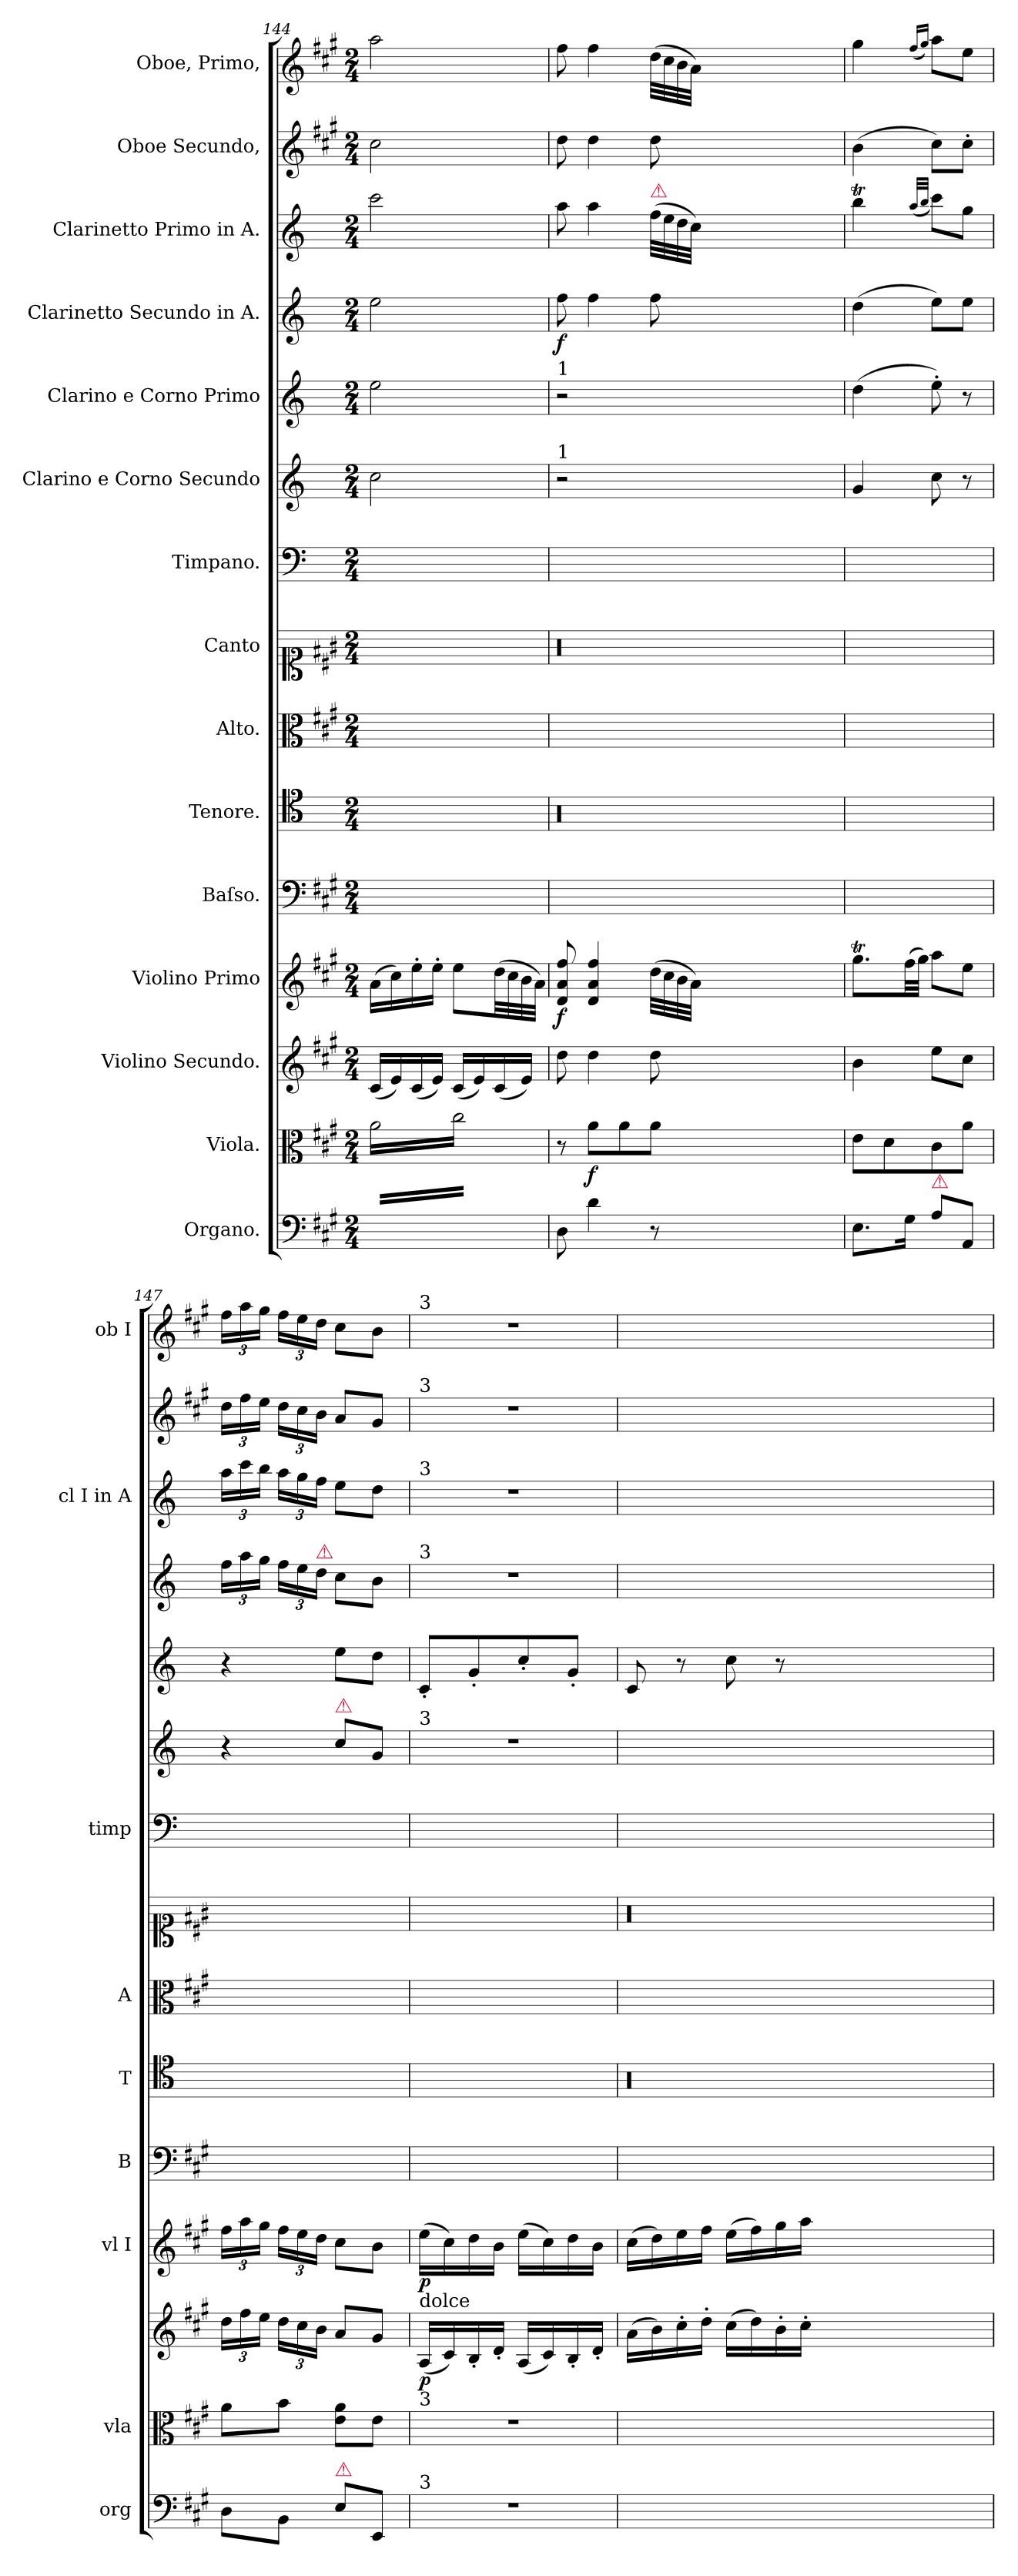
**kern	**kern	**dynam	**kern	**dynam	**kern	**dynam	**kern	**kern	**kern	**kern	**kern	**kern	**kern	**kern	**dynam	**kern	**dynam	**kern	**dynam	**kern	**dynam
*part15	*part14	*part14	*part13	*part13	*part12	*part12	*part11	*part10	*part9	*part8	*part7	*part6	*part5	*part4	*part4	*part3	*part3	*part2	*part2	*part1	*part1
*staff15	*staff14	*staff14	*staff13	*staff13	*staff12	*staff12	*staff11	*staff10	*staff9	*staff8	*staff7	*staff6	*staff5	*staff4	*staff4	*staff3	*staff3	*staff2	*staff2	*staff1	*staff1
*I"Organo.	*I"Viola.	*	*I"Violino Secundo.	*	*I"Violino Primo	*	*I"Baſso.	*I"Tenore.	*I"Alto.	*I"Canto	*I"Timpano.	*I"Clarino e Corno Secundo	*I"Clarino e Corno Primo	*I"Clarinetto Secundo in A.	*	*I"Clarinetto Primo in A.	*	*I"Oboe Secundo,	*	*I"Oboe, Primo,	*
*I'org	*I'vla	*	*	*	*I'vl I	*	*I'B	*I'T	*I'A	*	*I'timp	*	*	*	*	*I'cl I in A	*	*	*	*I'ob I	*
*clefF4	*clefC3	*	*clefG2	*	*clefG2	*	*clefF4	*clefC4	*clefC3	*clefC1	*clefF4	*clefG2	*clefG2	*clefG2	*	*clefG2	*	*clefG2	*	*clefG2	*
*	*	*	*	*	*	*	*	*	*	*	*	*ITrd2c3	*ITrd2c3	*ITrd2c3	*	*ITrd2c3	*	*	*	*	*
*k[f#c#g#]	*k[f#c#g#]	*	*k[f#c#g#]	*	*k[f#c#g#]	*	*k[f#c#g#]	*	*k[f#c#g#]	*k[f#c#g#]	*k[]	*k[f#c#g#]	*k[f#c#g#]	*k[f#c#g#]	*	*k[f#c#g#]	*	*k[f#c#g#]	*	*k[f#c#g#]	*
*A:	*A:	*	*A:	*	*A:	*	*A:	*	*A:	*A:	*	*	*	*	*	*	*	*A:	*	*A:	*
*M2/4	*M2/4	*	*M2/4	*	*M2/4	*	*M2/4	*M2/4	*M2/4	*M2/4	*M2/4	*M2/4	*M2/4	*M2/4	*	*M2/4	*	*M2/4	*	*M2/4	*
=144	=144	=144	=144	=144	=144	=144	=144	=144	=144	=144	=144	=144	=144	=144	=144	=144	=144	=144	=144	=144	=144
!LO:TX:a:color=crimson:t=⚠	!	!	!	!	!	!	!	!	!	!	!	!	!	!	!	!	!	!	!	!	!
*tremolo	*	*	*	*	*	*	*	*	*	*	*	*	*	*	*	*	*	*	*	*	*
*	*tremolo	*	*	*	*	*	*	*	*	*	*	*	*	*	*	*	*	*	*	*	*
16AA/yyLL	(16a\LL	.	(16c#/LL	.	(16a\LL	.	2ryy	2ryy	2ryy	2ryy	2ryy	2a\	2cc#\	2cc#\	.	2aa\	.	2cc#\	.	2aa\	.
16A/yy	16cc#\)	.	16e/)	.	16cc#\)	.	.	.	.	.	.	.	.	.	.	.	.	.	.	.	.
16AA/yy	16a\	.	(16c#/	.	16ee'\	.	.	.	.	.	.	.	.	.	.	.	.	.	.	.	.
16A/yy	16cc#\)	.	16e/JJ)	.	16ee'\JJ	.	.	.	.	.	.	.	.	.	.	.	.	.	.	.	.
16AA/yy	16a\	.	(16c#/LL	.	8ee\L	.	.	.	.	.	.	.	.	.	.	.	.	.	.	.	.
16A/yy	16cc#\)	.	16e/)	.	.	.	.	.	.	.	.	.	.	.	.	.	.	.	.	.	.
16AA/yy	16a\	.	(16c#/	.	(32dd\LL	.	.	.	.	.	.	.	.	.	.	.	.	.	.	.	.
.	.	.	.	.	32cc#\	.	.	.	.	.	.	.	.	.	.	.	.	.	.	.	.
16A/yyJJ	16cc#\)JJ	.	16e/JJ)	.	32b\	.	.	.	.	.	.	.	.	.	.	.	.	.	.	.	.
*	*Xtremolo	*	*	*	*	*	*	*	*	*	*	*	*	*	*	*	*	*	*	*	*
*Xtremolo	*	*	*	*	*	*	*	*	*	*	*	*	*	*	*	*	*	*	*	*	*
.	.	.	.	.	32a\JJJ)	.	.	.	.	.	.	.	.	.	.	.	.	.	.	.	.
=145	=145	=145	=145	=145	=145	=145	=145	=145	=145	=145	=145	=145	=145	=145	=145	=145	=145	=145	=145	=145	=145
!	!	!	!	!	!	!	!	!	!	!	!	!	!LO:TX:a:t=1	!	!	!	!	!	!	!	!
!	!	!	!	!	!	!	!	!	!	!	!	!LO:TX:a:t=1	!	!	!	!	!	!	!	!	!
!	!	!	!	!	!	!	!	!LO:N:vis=00	!	!LO:N:vis=00	!	!	!	!	!	!	!LO:DY:b	!	!LO:DY:b	!	!LO:DY:b
8D\	8r	.	8dd\	.	8d/ 8a/ 8ff#/	f	2ryy	0r	2ryy	0r	2ryy	2r	2r	8dd\	f	8ff#\	fort	8dd\	for	8ff#\	for
.	.	.	.	.	.	.	.	.	.	.	.	.	.	.	.	.	.	.	.	.	.
4d\	8a\L	f	4dd\	.	4d/ 4a/ 4ff#/	.	.	.	.	.	.	.	.	4dd\	.	4ff#\	.	4dd\	.	4ff#\	.
.	.	.	.	.	.	.	.	.	.	.	.	.	.	.	.	.	.	.	.	.	.
.	8a\	.	.	.	.	.	.	.	.	.	.	.	.	.	.	.	.	.	.	.	.
!	!	!	!	!	!	!	!	!	!	!	!	!	!	!	!	!LO:TX:a:color=crimson:t=⚠	!	!	!	!	!
8r	8a\J	.	8dd\	.	(32dd\LLL	.	.	.	.	.	.	.	.	8dd\	.	(32dd\LLL	.	8dd\	.	(32dd\LLL	.
.	.	.	.	.	32cc#\	.	.	.	.	.	.	.	.	.	.	32cc#\	.	.	.	32cc#\	.
.	.	.	.	.	32b\	.	.	.	.	.	.	.	.	.	.	32b\	.	.	.	32b\	.
.	.	.	.	.	32a\JJJ)	.	.	.	.	.	.	.	.	.	.	32a\JJJ)	.	.	.	32a\JJJ)	.
1.ryy	1.ryy	.	1.ryy	.	1.ryy	.	1.ryy	.	1.ryy	.	1.ryy	1.ryy	1.ryy	1.ryy	.	1.ryy	.	1.ryy	.	1.ryy	.
=146	=146	=146	=146	=146	=146	=146	=146	=146	=146	=146	=146	=146	=146	=146	=146	=146	=146	=146	=146	=146	=146
8.E\L	8e\L	.	4b\	.	8.gg#t\L	.	2ryy	2ryy	2ryy	2ryy	2ryy	4e/	(4b\	(4b\	.	4gg#t\	.	(4b\	.	4gg#\	.
.	8d\	.	.	.	.	.	.	.	.	.	.	.	.	.	.	.	.	.	.	.	.
16G#\Jk	.	.	.	.	(32ff#\LL	.	.	.	.	.	.	.	.	.	.	.	.	.	.	.	.
.	.	.	.	.	32gg#\JJJ)	.	.	.	.	.	.	.	.	.	.	.	.	.	.	.	.
.	.	.	.	.	.	.	.	.	.	.	.	.	.	.	.	(32qqff#/LLL	.	.	.	(16qqff#/LL	.
.	.	.	.	.	.	.	.	.	.	.	.	.	.	.	.	32qqgg#/JJJ	.	.	.	16qqgg#/JJ)	.
!LO:TX:a:color=crimson:t=⚠	!	!	!	!	!	!	!	!	!	!	!	!	!	!	!	!	!	!	!	!	!
8A\L	8c#\	.	8ee\L	.	8aa\L	.	.	.	.	.	.	8a\	8cc#'\)	8cc#\L)	.	8aa\L)	.	8cc#\L)	.	8aa\L	.
8AA/J	8a\J	.	8cc#\J	.	8ee\J	.	.	.	.	.	.	8r	8r	8cc#\J	.	8ee\J	.	8cc#'\J	.	8ee\J	.
=147	=147	=147	=147	=147	=147	=147	=147	=147	=147	=147	=147	=147	=147	=147	=147	=147	=147	=147	=147	=147	=147
8D\L	8a\L	.	24dd\LL	.	24ff#\LL	.	2ryy	2ryy	2ryy	2ryy	2ryy	4r	4r	24dd\LL	.	24ff#\LL	.	24dd\LL	.	24ff#\LL	.
.	.	.	24ff#\	.	24aa\	.	.	.	.	.	.	.	.	24ff#\	.	24aa\	.	24ff#\	.	24aa\	.
.	.	.	24ee\JJ	.	24gg#\JJ	.	.	.	.	.	.	.	.	24ee\JJ	.	24gg#\JJ	.	24ee\JJ	.	24gg#\JJ	.
8BB\J	8b\J	.	24dd\LL	.	24ff#\LL	.	.	.	.	.	.	.	.	24dd\LL	.	24ff#\LL	.	24dd\LL	.	24ff#\LL	.
.	.	.	24cc#\	.	24ee\	.	.	.	.	.	.	.	.	24cc#\	.	24ee\	.	24cc#\	.	24ee\	.
!	!	!	!	!	!	!	!	!	!	!	!	!	!	!LO:TX:a:color=crimson:t=⚠	!	!	!	!	!	!	!
.	.	.	24b\JJ	.	24dd\JJ	.	.	.	.	.	.	.	.	24b\JJ	.	24dd\JJ	.	24b\JJ	.	24dd\JJ	.
!	!	!	!	!	!	!	!	!	!	!	!	!LO:TX:a:color=crimson:t=⚠	!	!	!	!	!	!	!	!	!
!LO:TX:a:color=crimson:t=⚠	!	!	!	!	!	!	!	!	!	!	!	!	!	!	!	!	!	!	!	!	!
8E\L	8e\ 8a\L	.	8a/L	.	8cc#\L	.	.	.	.	.	.	8a\L	8cc#\L	8a\L	.	8cc#\L	.	8a/L	.	8cc#\L	.
8EE/J	8e\J	.	8g#/J	.	8b\J	.	.	.	.	.	.	8e/J	8b\J	8g#\J	.	8b\J	.	8g#/J	.	8b\J	.
=148	=148	=148	=148	=148	=148	=148	=148	=148	=148	=148	=148	=148	=148	=148	=148	=148	=148	=148	=148	=148	=148
!	!	!	!	!	!	!	!	!	!	!	!	!	!	!	!	!	!	!	!	!LO:TX:a:t=3	!
!	!	!	!	!	!	!	!	!	!	!	!	!	!	!	!	!	!	!LO:TX:a:t=3	!	!	!
!	!	!	!	!	!	!	!	!	!	!	!	!	!	!	!	!LO:TX:a:t=3	!	!	!	!	!
!	!	!	!	!	!	!	!	!	!	!	!	!	!	!LO:TX:a:t=3	!	!	!	!	!	!	!
!	!	!	!	!	!	!	!	!	!	!	!	!LO:TX:a:t=3	!	!	!	!	!	!	!	!	!
!	!	!	!LO:TX:a:t=dolce	!	!	!	!	!	!	!	!	!	!	!	!	!	!	!	!	!	!
!	!LO:TX:a:t=3	!	!	!	!	!	!	!	!	!	!	!	!	!	!	!	!	!	!	!	!
!LO:TX:a:t=3	!	!	!	!	!	!	!	!	!	!	!	!	!	!	!	!	!	!	!	!	!
!LO:N:vis=0	!LO:N:vis=0	!	!	!	!	!	!	!	!	!	!	!LO:N:vis=0	!	!LO:N:vis=0	!	!LO:N:vis=0	!	!LO:N:vis=00	!	!LO:N:vis=0	!
2r	2r	.	(16A/LL	p	(16ee\LL	p	2ryy	2ryy	2ryy	2ryy	2ryy	2r	8A'/L	2r	.	2r	.	2r	.	2r	.
.	.	.	16c#/)	.	16cc#\)	.	.	.	.	.	.	.	.	.	.	.	.	.	.	.	.
.	.	.	16B'/	.	16dd\	.	.	.	.	.	.	.	8e'/	.	.	.	.	.	.	.	.
.	.	.	16d'/JJ	.	16b\JJ	.	.	.	.	.	.	.	.	.	.	.	.	.	.	.	.
.	.	.	(16A/LL	.	(16ee\LL	.	.	.	.	.	.	.	8a'/	.	.	.	.	.	.	.	.
.	.	.	16c#/)	.	16cc#\)	.	.	.	.	.	.	.	.	.	.	.	.	.	.	.	.
.	.	.	16B'/	.	16dd\	.	.	.	.	.	.	.	8e'/J	.	.	.	.	.	.	.	.
.	.	.	16d'/JJ	.	16b\JJ	.	.	.	.	.	.	.	.	.	.	.	.	.	.	.	.
=149	=149	=149	=149	=149	=149	=149	=149	=149	=149	=149	=149	=149	=149	=149	=149	=149	=149	=149	=149	=149	=149
!	!	!	!	!	!	!	!	!LO:N:vis=00	!	!LO:N:vis=00	!	!	!	!	!	!	!	!	!	!	!
0ryy	0ryy	.	(16a\LL	.	(16cc#\LL	.	2ryy	0r	2ryy	0r	2ryy	0ryy	8A/	0ryy	.	0ryy	.	0ryy	.	0ryy	.
.	.	.	16b\)	.	16dd\)	.	.	.	.	.	.	.	.	.	.	.	.	.	.	.	.
.	.	.	16cc#'\	.	16ee\	.	.	.	.	.	.	.	8r	.	.	.	.	.	.	.	.
.	.	.	16dd'\JJ	.	16ff#\JJ	.	.	.	.	.	.	.	.	.	.	.	.	.	.	.	.
.	.	.	(16cc#\LL	.	(16ee\LL	.	.	.	.	.	.	.	8a\	.	.	.	.	.	.	.	.
.	.	.	16dd\)	.	16ff#\)	.	.	.	.	.	.	.	.	.	.	.	.	.	.	.	.
.	.	.	16b'\	.	16gg#\	.	.	.	.	.	.	.	8r	.	.	.	.	.	.	.	.
.	.	.	16cc#'\JJ	.	16aa\JJ	.	.	.	.	.	.	.	.	.	.	.	.	.	.	.	.
.	.	.	1.ryy	.	1.ryy	.	1.ryy	.	1.ryy	.	1.ryy	.	1.ryy	.	.	.	.	.	.	.	.
=	=	=	=	=	=	=	=	=	=	=	=	=	=	=	=	=	=	=	=	=	=
*-	*-	*-	*-	*-	*-	*-	*-	*-	*-	*-	*-	*-	*-	*-	*-	*-	*-	*-	*-	*-	*-
